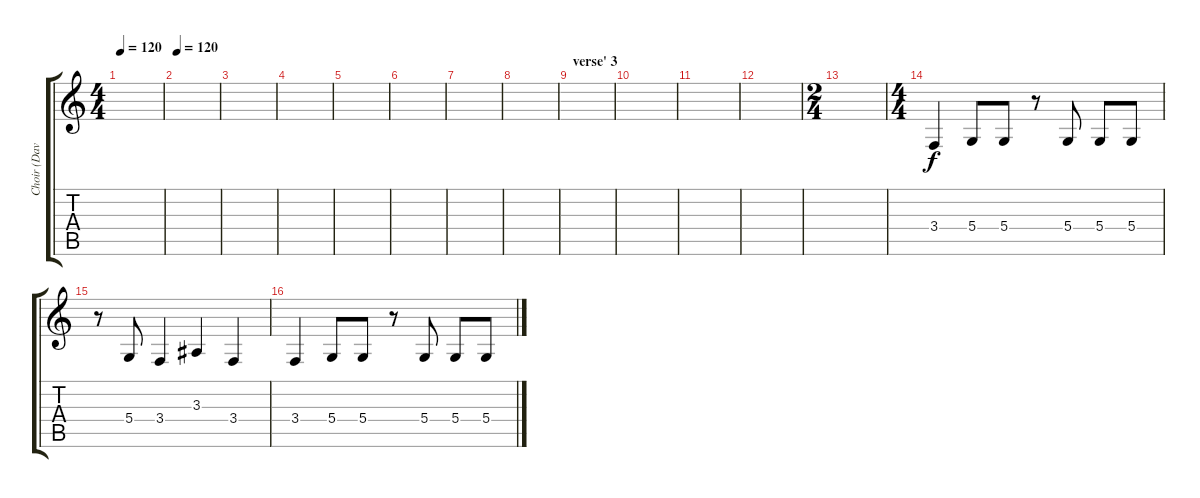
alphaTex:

\track ("Choir (Davies,Thompson,Helliwell)" "Choir (Dav") {instrument lead6voice}
\staff {score tabs}
\tuning (E4 B3 G3 D3 A2 E2) {hide}
\ts (4 4)
\tempo 120
\clef g2
\ks c
|
\tempo 120
|
|
|
|
|
|
|
\section ("" "verse' 3")
|
|
|
|
\ts (2 4)
|
\ts (4 4)
3.4.4 5.4.8 5.4.8 r.8 5.4.8 5.4.8 5.4.8 |
r.8 5.4.8 3.4.4 3.3.4 3.4.4 |
3.4.4 5.4.8 5.4.8 r.8 5.4.8 5.4.8 5.4.8
